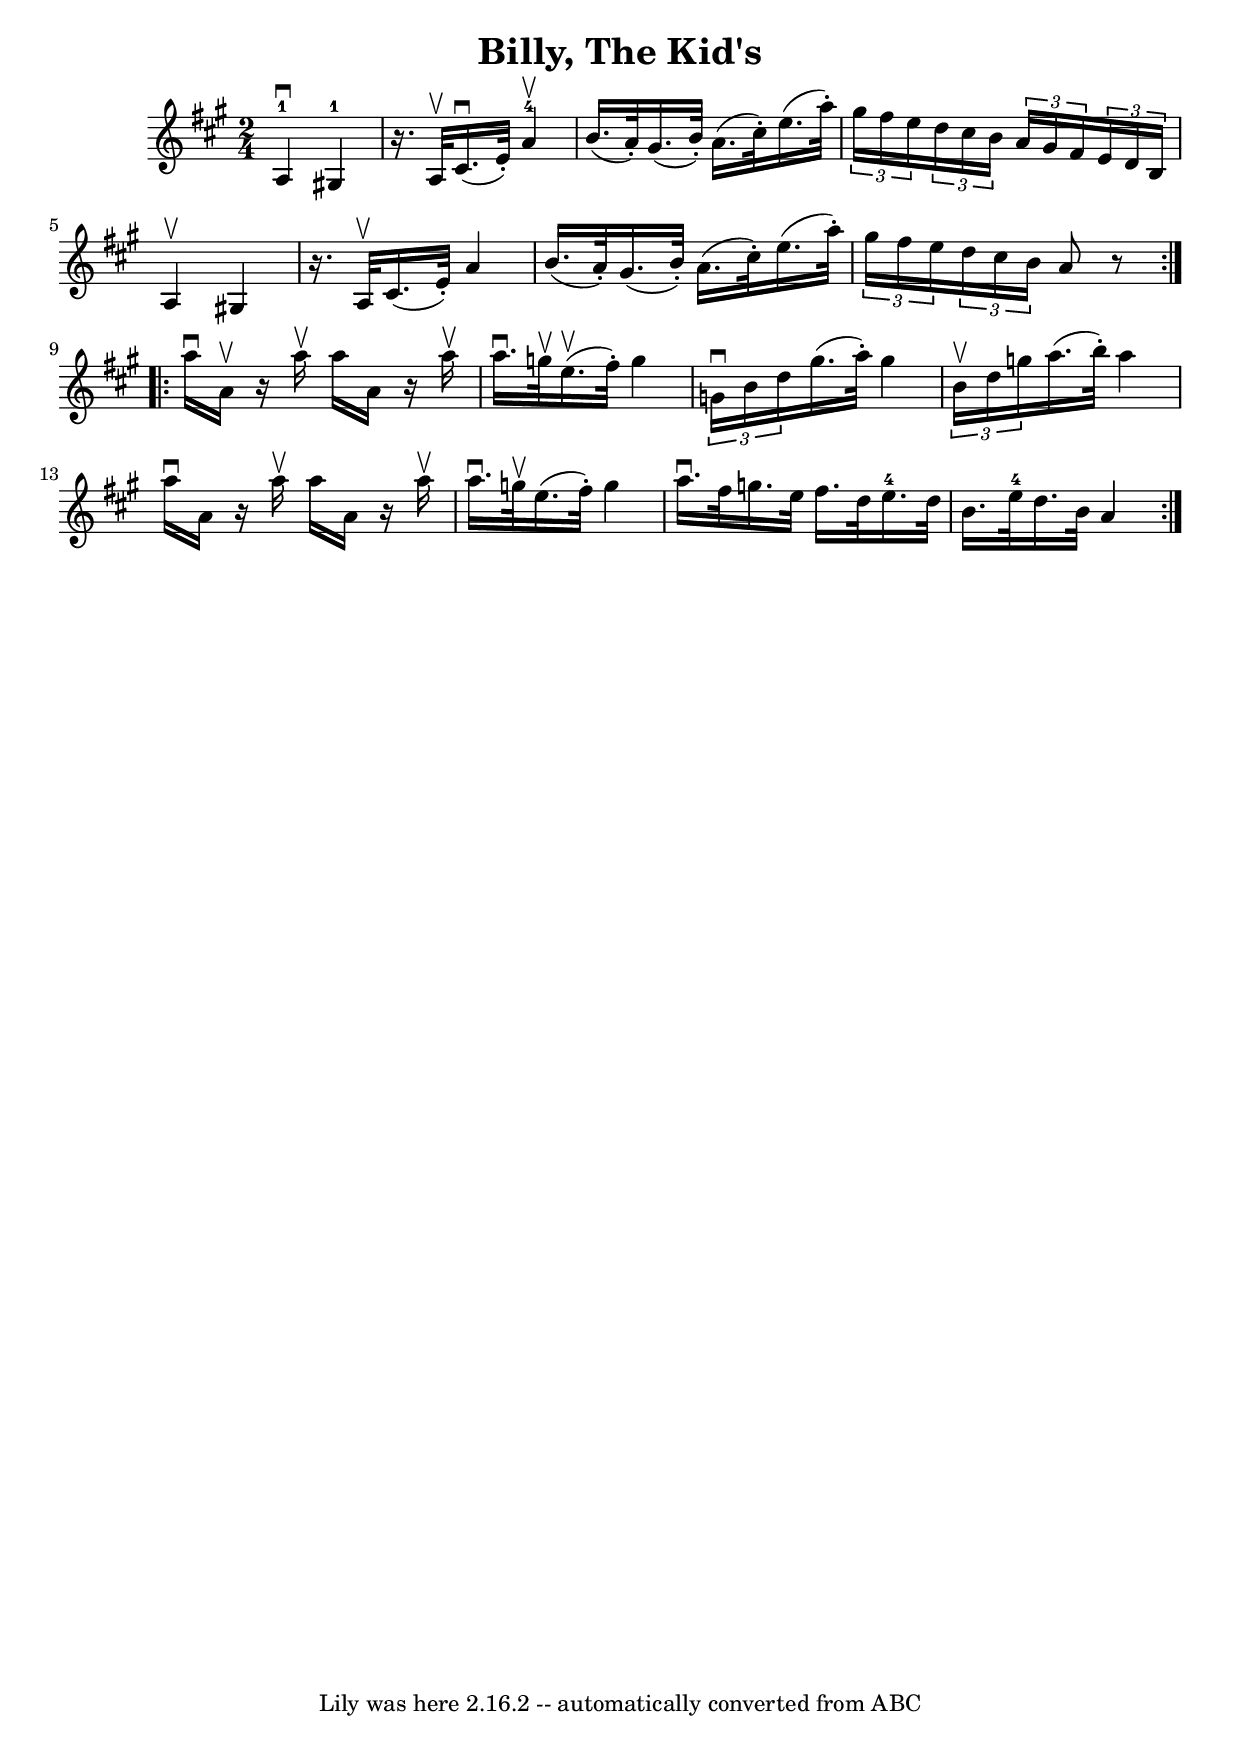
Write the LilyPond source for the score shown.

\version "2.7.40"
\include "Mammoth.ily"
\header {
	%% book = "Ryan's Mammoth Collection"
	crossRefNumber = "1"
	footnotes = "\\\\113 636"
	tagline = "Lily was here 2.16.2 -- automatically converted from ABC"
	title = "Billy, The Kid's"
}
voicedefault =  {


\repeat volta 2 {
\time 2/4 
\key a \major a4-1^\downbow gis!4-1   |
   r16. 
a32^\upbow cis'16.^\downbow(e'32 -.) a'4-4^\upbow   |
   
b'16. (a'32 -.) gis'16. (b'32 -.) a'16. (cis''32 -.)   
e''16. (a''32 -.) |
     \times 2/3 { gis''16 fis''16 e''16  
}   \times 2/3 { d''16 cis''16 b'16  }   \times 2/3 { a'16 gis'16  
 fis'16  }   \times 2/3 { e'16 d'16 b16  }   |
 a4^\upbow   
gis!4    |
   r16. a32^\upbow cis'16. (e'32 -.) a'4    |
 
 b'16. (a'32 -.) gis'16. (b'32 -.) a'16. (cis''32 -.)   
e''16. (a''32 -.)   |
     \times 2/3 { gis''16 fis''16    
e''16  }   \times 2/3 { d''16 cis''16 b'16  } a'8    r8   }     
\repeat volta 2 { a''16^\downbow a'16^\upbow   r16 a''16^\upbow a''16  
 a'16    r16 a''16^\upbow   |
 a''16.^\downbow g''32^\upbow   
e''16.^\upbow(fis''32 -.) g''4    |
   \times 2/3 { g'16 
^\downbow b'16 d''16  } gis''16. (a''32 -.) gis''4    |
    
 \times 2/3 { b'16^\upbow d''16 g''16  } a''16. (b''32 -.)   
a''4    |
 a''16^\downbow a'16    r16 a''16^\upbow a''16    
a'16    r16 a''16^\upbow   |
 a''16.^\downbow g''32^\upbow   
e''16. (fis''32 -.) g''4    |
 a''16.^\downbow fis''32    
g''16. e''32 fis''16. d''32 e''16.-4 d''32    |
     
b'16. e''32-4 d''16. b'32 a'4    }   
}

\score{
    <<

	\context Staff="default"
	{
	    \voicedefault 
	}

    >>
	\layout {
	}
	\midi {}
}
